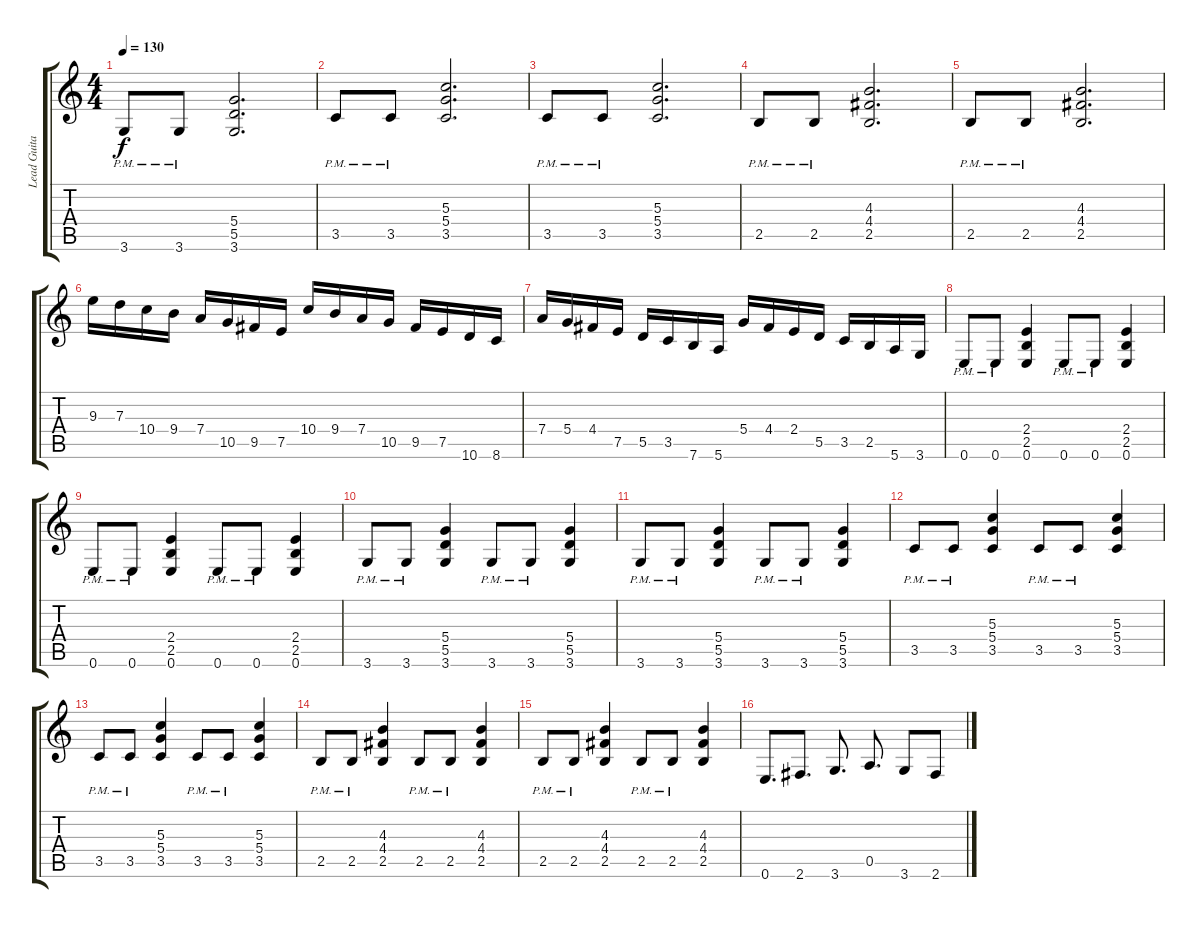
\track ("Lead Guitar (agung)" "Lead Guita") {instrument distortionguitar}
\staff {score tabs}
\tuning (E4 B3 G3 D3 A2 E2) {hide}
\ts (4 4)
\tempo 130
\clef g2
\ks c
3.6{pm}.8{dy f} 3.6{pm}.8 (5.4 5.5 3.6).2{d} |
3.5{pm}.8 3.5{pm}.8 (5.3 5.4 3.5).2{d} |
3.5{pm}.8 3.5{pm}.8 (5.3 5.4 3.5).2{d} |
2.5{pm}.8 2.5{pm}.8 (4.3 4.4 2.5).2{d} |
2.5{pm}.8 2.5{pm}.8 (4.3 4.4 2.5).2{d} |
9.3.16 7.3.16 10.4.16 9.4.16 7.4.16 10.5.16 9.5.16 7.5.16 10.4.16 9.4.16 7.4.16 10.5.16 9.5.16 7.5.16 10.6.16 8.6.16 |
7.4.16 5.4.16 4.4.16 7.5.16 5.5.16 3.5.16 7.6.16 5.6.16 5.4.16 4.4.16 2.4.16 5.5.16 3.5.16 2.5.16 5.6.16 3.6.16 |
0.6{pm}.8 0.6{pm}.8 (2.4 2.5 0.6).4 0.6{pm}.8 0.6{pm}.8 (2.4 2.5 0.6).4 |
0.6{pm}.8 0.6{pm}.8 (2.4 2.5 0.6).4 0.6{pm}.8 0.6{pm}.8 (2.4 2.5 0.6).4 |
3.6{pm}.8 3.6{pm}.8 (5.4 5.5 3.6).4 3.6{pm}.8 3.6{pm}.8 (5.4 5.5 3.6).4 |
3.6{pm}.8 3.6{pm}.8 (5.4 5.5 3.6).4 3.6{pm}.8 3.6{pm}.8 (5.4 5.5 3.6).4 |
3.5{pm}.8 3.5{pm}.8 (5.3 5.4 3.5).4 3.5{pm}.8 3.5{pm}.8 (5.3 5.4 3.5).4 |
3.5{pm}.8 3.5{pm}.8 (5.3 5.4 3.5).4 3.5{pm}.8 3.5{pm}.8 (5.3 5.4 3.5).4 |
2.5{pm}.8 2.5{pm}.8 (4.3 4.4 2.5).4 2.5{pm}.8 2.5{pm}.8 (4.3 4.4 2.5).4 |
2.5{pm}.8 2.5{pm}.8 (4.3 4.4 2.5).4 2.5{pm}.8 2.5{pm}.8 (4.3 4.4 2.5).4 |
0.6.8{d} 2.6.8{d} 3.6.8{d} 0.5.8{d} 3.6.8 2.6.8
